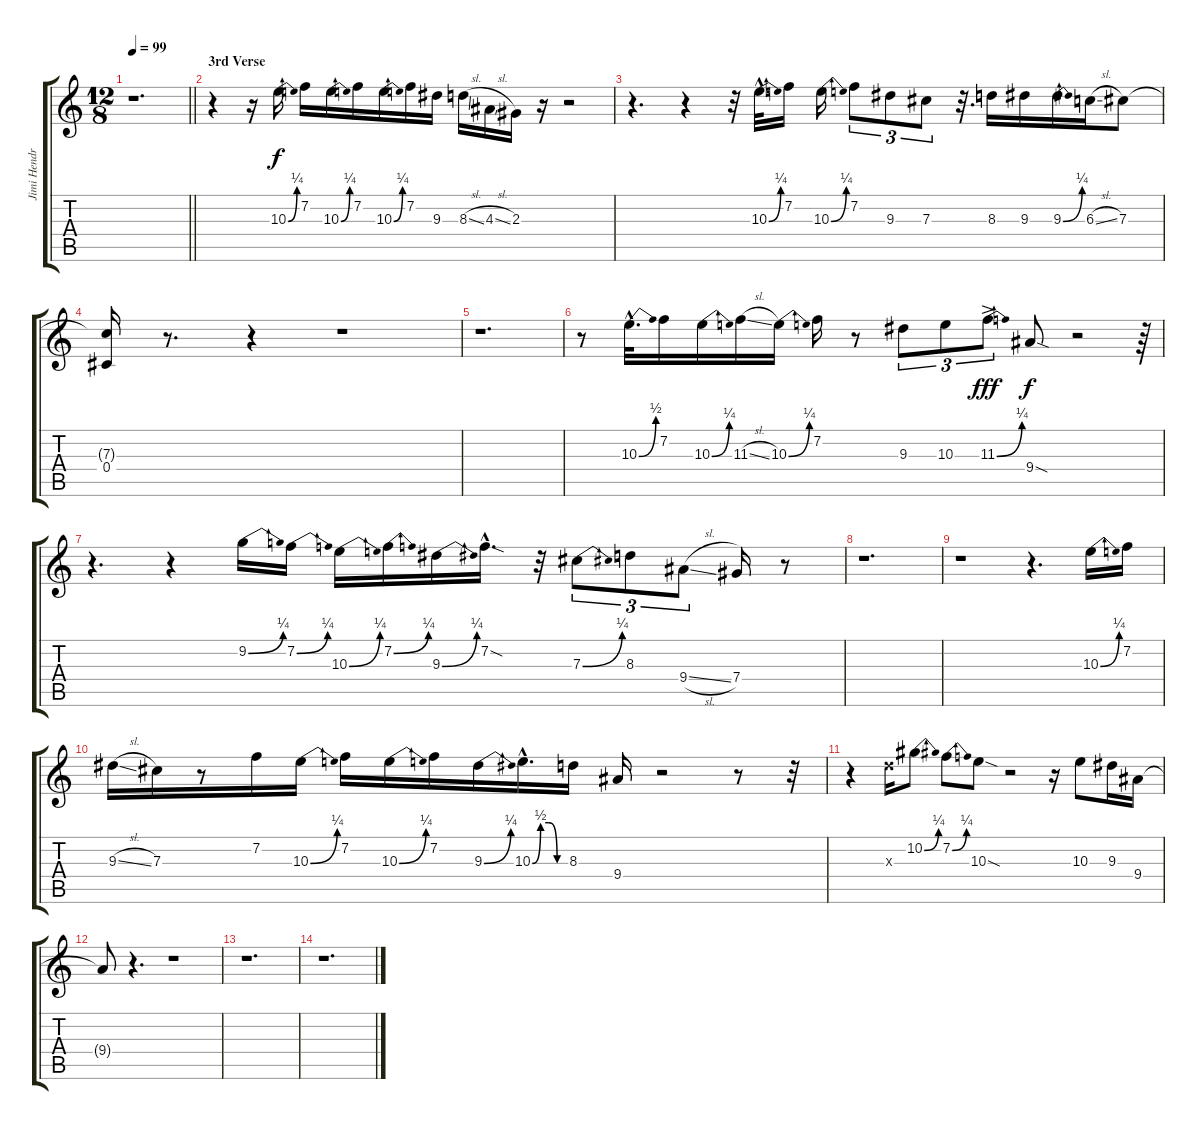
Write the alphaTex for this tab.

\track ("Jimi Hendrix (Vocals)" "Jimi Hendr") {instrument distortionguitar}
\staff {score tabs}
\tuning (Eb4 Bb3 Gb3 Db3 Ab2 Eb2) {hide}
\ts (12 8)
\tempo 99
\clef g2
\barLineRight lightlight
\ks c
r.1{d dy f} |
\section ("" "3rd Verse")
r.4 r.16 10.3{be (bend 0 0 60 1)}.16 7.2.16 10.3{be (bend 0 0 60 1)}.16 7.2.16 10.3{be (bend 0 0 60 1)}.16 7.2.16 9.3.16 8.3{sl}.16 4.3{sl}.16 2.3.16 r.16 r.2 |
r.4{d} r.4 r.32 10.3{be (bend 0 0 60 1) hac}.32{d} 7.2.16 10.3{be (bend 0 0 60 1)}.16 7.2.8{tu (3 2)} 9.3.8{tu (3 2)} 7.3.8{tu (3 2)} r.32{d} 8.3.16 9.3.16 9.3{be (bend 0 0 60 1)}.16 6.3{sl}.16 7.3.8 |
(7.3{t} 0.4).16 r.8{d} r.4 r.1 |
r.1{d} |
r.8 10.3{be (bend 0 0 60 2) hac}.32{d} 7.2.16 10.3{be (bend 0 0 60 1)}.16 11.3{sl}.16 10.3{be (bend 0 0 60 1)}.16 7.2.16 r.8 9.3.8{tu (3 2)} 10.3.8{tu (3 2)} 11.3{be (bend 0 0 60 1) ac}.8{tu (3 2) dy fff} 9.4{sod}.8{dy f} r.2 r.64 |
r.4{d} r.4 9.2{be (bend 0 0 60 1)}.16 7.2{be (bend 0 0 60 1)}.16 10.3{be (bend 0 0 60 1)}.16 7.2{be (bend 0 0 60 1)}.16 9.3{be (bend 0 0 60 1)}.16 7.2{sod hac}.16{d} r.32 7.3{be (bend 0 0 60 1)}.8{tu (3 2)} 8.3.8{tu (3 2)} 9.4{sl}.8{tu (3 2)} 7.4.16 r.8 |
r.1{d} |
r.1 r.4{d} 10.3{be (bend 0 0 60 1)}.16 7.2.16 |
9.3{sl}.16 7.3.16 r.8 7.2.16 10.3{be (bend 0 0 60 1)}.16 7.2.16 10.3{be (bend 0 0 60 1)}.16 7.2.16 9.3{be (bend 0 0 60 1)}.16 10.3{be (custom 0 0 15 2 30 2 45 0 60 0) hac}.16{d} 8.3.16 9.4.16 r.2 r.8 r.32 |
r.4 8.3{x}.16 10.2{be (bend 0 0 60 1)}.8 7.2{be (bend 0 0 60 1)}.8 10.3{sod}.8 r.2 r.16 10.3.8 9.3.16 9.4.16 |
9.4{t}.8 r.4{d} r.1 |
r.1{d} |
r.1{d}
